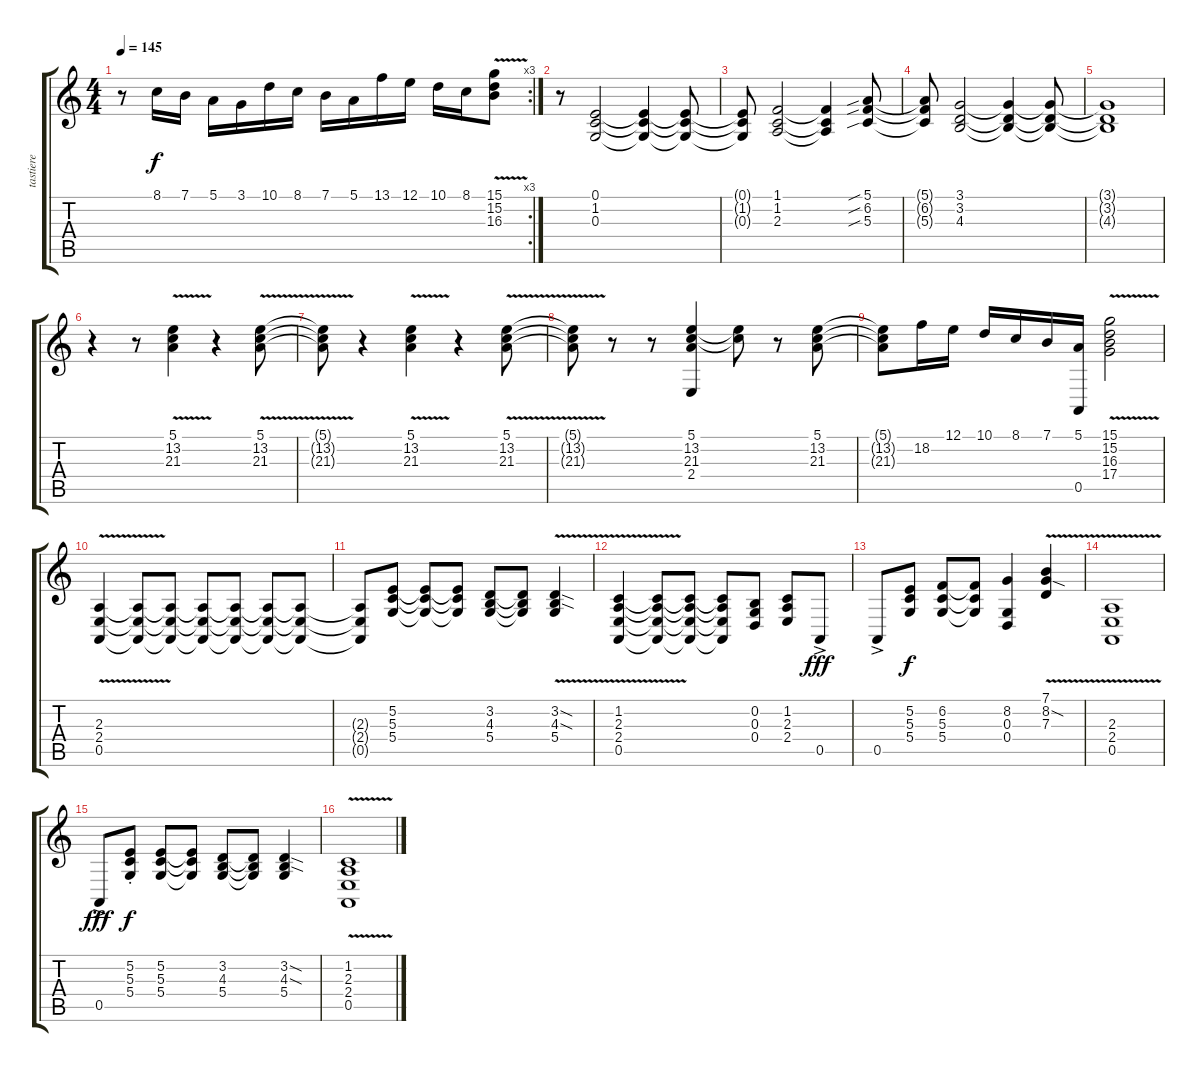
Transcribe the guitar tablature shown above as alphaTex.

\track ("tastiere" "tastiere") {instrument drawbarorgan}
\staff {score tabs}
\tuning (E4 B3 G3 D3 A2 E2) {hide}
\rc 3
\ts (4 4)
\tempo 145
\clef g2
\ks c
r.8{dy f} 8.1.16 7.1.16 5.1.16 3.1.16 10.1.16 8.1.16 7.1.16 5.1.16 13.1.16 12.1.16 10.1.16 8.1.16 (15.1{v} 15.2 16.3).8 |
r.8 (0.1 1.2 0.3).2 (0.1{t} 1.2{t} 0.3{t}).4 (0.1{t} 1.2{t} 0.3{t}).8 |
(0.1{t} 1.2{t} 0.3{t}).8 (1.1 1.2 2.3).2 (1.1{t} 1.2{t} 2.3{t}).4 (5.1{sib} 6.2{sib} 5.3{sib}).8 |
(5.1{t} 6.2{t} 5.3{t}).8 (3.1 3.2 4.3).2 (3.1{t} 3.2{t} 4.3{t}).4 (3.1{t} 3.2{t} 4.3{t}).8 |
(3.1{t} 3.2{t} 4.3{t}).1 |
r.4 r.8 (5.1 13.2 21.3{v}).4 r.4 (5.1{v} 13.2 21.3).8 |
(5.1{t} 13.2{t} 21.3{t}).8 r.4 (5.1{v} 13.2 21.3).4 r.4 (5.1{v} 13.2 21.3).8 |
(5.1{t} 13.2{t} 21.3{t}).8 r.8 r.8 (5.1 13.2 21.3 2.4).4 (13.2{t} 21.3{t}).8 r.8 (5.1 13.2 21.3).8 |
(5.1{t} 13.2{t} 21.3{t}).8 18.2.16 12.1.16 10.1.16 8.1.16 7.1.16 (5.1 0.5).16 (15.1{v} 15.2 16.3 17.4).2 |
(2.3{v} 2.4 0.5).4 (2.3{t} 2.4{t} 0.5{t}).8 (2.3{t} 2.4{t} 0.5{t}).8 (2.3{t} 2.4{t} 0.5{t}).8 (2.3{t} 2.4{t} 0.5{t}).8 (2.3{t} 2.4{t} 0.5{t}).8 (2.3{t} 2.4{t} 0.5{t}).8 |
(2.3{t} 2.4{t} 0.5{t}).8 (5.2 5.3 5.4).8 (5.2{t} 5.3{t} 5.4{t}).8 (5.2{t} 5.3{t} 5.4{t}).8 (3.2 4.3 5.4).8 (3.2{t} 4.3{t} 5.4{t}).8 (3.2{sod} 4.3{sod} 5.4{v}).4 |
(1.2{v} 2.3 2.4 0.5).4 (1.2{t} 2.3{t} 2.4{t} 0.5{t}).8 (1.2{t} 2.3{t} 2.4{t} 0.5{t}).8 (1.2{t} 2.3{t} 2.4{t} 0.5{t}).8 (0.2 0.3 0.4).8 (1.2 2.3 2.4).8 0.5{ac}.8{dy fff} |
0.5{ac}.8 (5.2 5.3 5.4).8{dy f} (6.2 5.3 5.4).8 (6.2{t} 5.3{t} 5.4{t}).8 (8.2 0.3 0.4).4 (7.1{v} 8.2{sod} 7.3).4 |
(2.3{v} 2.4 0.5).1 |
0.5{ac}.8{dy fff} (5.2{st} 5.3 5.4).8{dy f} (5.2 5.3 5.4).8 (5.2{t} 5.3{t} 5.4{t}).8 (3.2 4.3 5.4).8 (3.2{t} 4.3{t} 5.4{t}).8 (3.2{sod} 4.3{sod} 5.4).4 |
(1.2{v} 2.3 2.4 0.5).1
